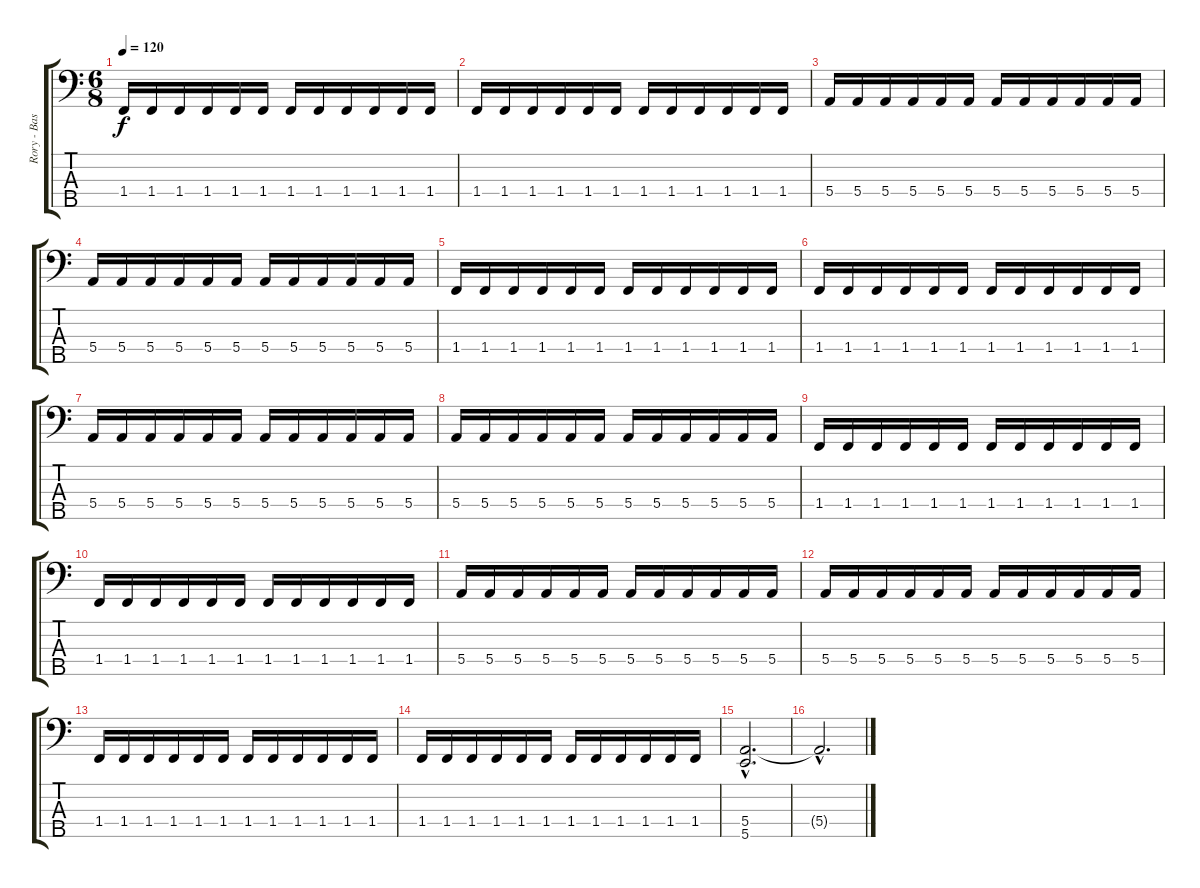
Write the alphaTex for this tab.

\track ("Rory - Bassguitar" "Rory - Bas") {instrument electricbassfinger}
\staff {score tabs}
\tuning (G2 D2 A1 E1 B0) {hide}
\ts (6 8)
\tempo 120
\clef f4
\ks c
1.4.16{dy f instrument electricbassfinger} 1.4.16 1.4.16 1.4.16 1.4.16 1.4.16 1.4.16 1.4.16 1.4.16 1.4.16 1.4.16 1.4.16 |
1.4.16 1.4.16 1.4.16 1.4.16 1.4.16 1.4.16 1.4.16 1.4.16 1.4.16 1.4.16 1.4.16 1.4.16 |
5.4.16 5.4.16 5.4.16 5.4.16 5.4.16 5.4.16 5.4.16 5.4.16 5.4.16 5.4.16 5.4.16 5.4.16 |
5.4.16 5.4.16 5.4.16 5.4.16 5.4.16 5.4.16 5.4.16 5.4.16 5.4.16 5.4.16 5.4.16 5.4.16 |
1.4.16 1.4.16 1.4.16 1.4.16 1.4.16 1.4.16 1.4.16 1.4.16 1.4.16 1.4.16 1.4.16 1.4.16 |
1.4.16 1.4.16 1.4.16 1.4.16 1.4.16 1.4.16 1.4.16 1.4.16 1.4.16 1.4.16 1.4.16 1.4.16 |
5.4.16 5.4.16 5.4.16 5.4.16 5.4.16 5.4.16 5.4.16 5.4.16 5.4.16 5.4.16 5.4.16 5.4.16 |
5.4.16 5.4.16 5.4.16 5.4.16 5.4.16 5.4.16 5.4.16 5.4.16 5.4.16 5.4.16 5.4.16 5.4.16 |
1.4.16 1.4.16 1.4.16 1.4.16 1.4.16 1.4.16 1.4.16 1.4.16 1.4.16 1.4.16 1.4.16 1.4.16 |
1.4.16 1.4.16 1.4.16 1.4.16 1.4.16 1.4.16 1.4.16 1.4.16 1.4.16 1.4.16 1.4.16 1.4.16 |
5.4.16 5.4.16 5.4.16 5.4.16 5.4.16 5.4.16 5.4.16 5.4.16 5.4.16 5.4.16 5.4.16 5.4.16 |
5.4.16 5.4.16 5.4.16 5.4.16 5.4.16 5.4.16 5.4.16 5.4.16 5.4.16 5.4.16 5.4.16 5.4.16 |
1.4.16 1.4.16 1.4.16 1.4.16 1.4.16 1.4.16 1.4.16 1.4.16 1.4.16 1.4.16 1.4.16 1.4.16 |
1.4.16 1.4.16 1.4.16 1.4.16 1.4.16 1.4.16 1.4.16 1.4.16 1.4.16 1.4.16 1.4.16 1.4.16 |
(5.4{hac} 5.5{hac}).2{d} |
5.4{hac t}.2{d}
